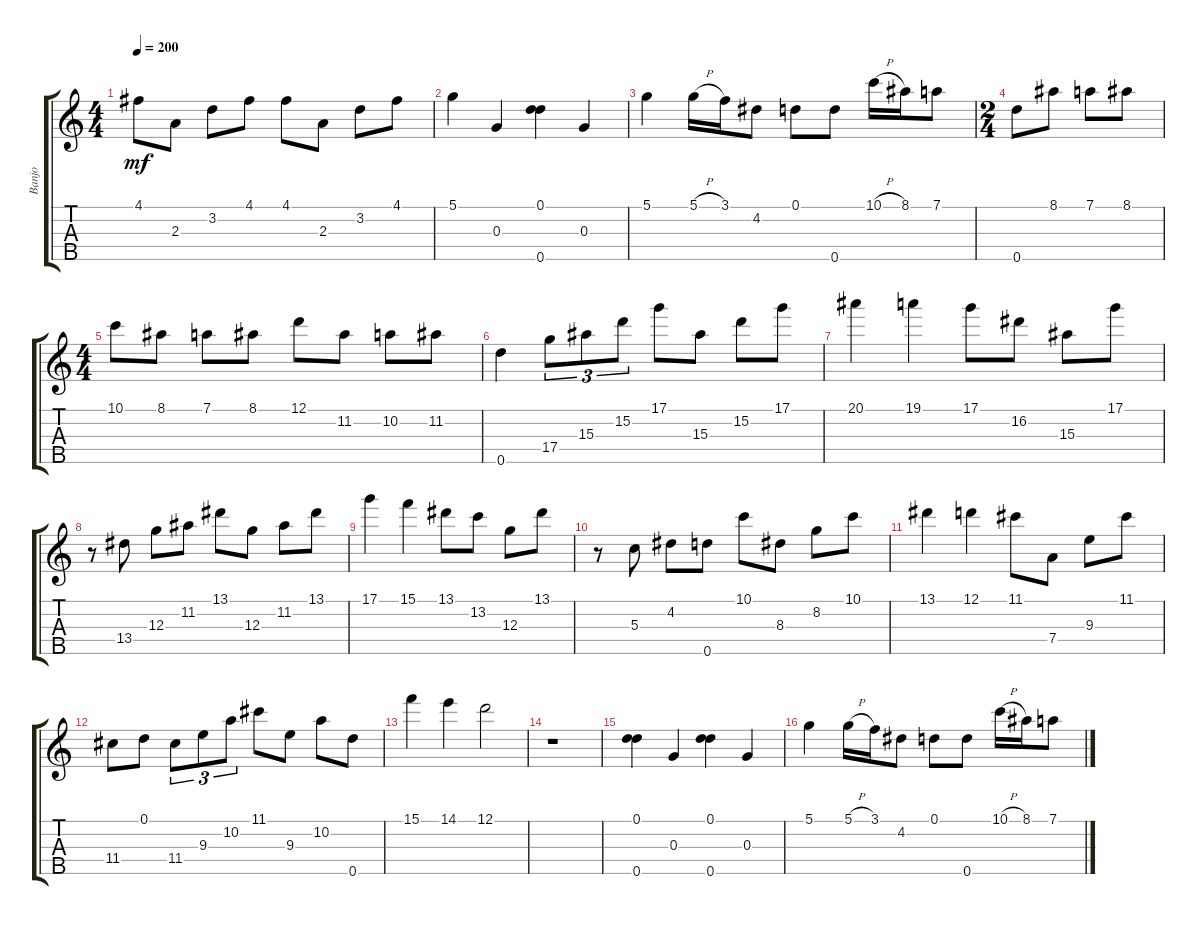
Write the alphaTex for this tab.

\track ("Banjo" "Banjo") {instrument banjo}
\staff {score tabs}
\tuning (D4 B3 G3 D3 D4) {hide}
\displaytranspose 12
\ts (4 4)
\tempo 200
\clef g2
\ks c
4.1.8{dy mf} 2.3.8 3.2.8 4.1.8 4.1.8 2.3.8 3.2.8 4.1.8 |
5.1.4 0.3.4 (0.1 0.5).4 0.3.4 |
5.1.4 5.1{h}.16 3.1.16 4.2.8 0.1.8 0.5.8 10.1{h}.16 8.1.16 7.1.8 |
\ts (2 4)
0.5.8 8.1.8 7.1.8 8.1.8 |
\ts (4 4)
10.1.8 8.1.8 7.1.8 8.1.8 12.1.8 11.2.8 10.2.8 11.2.8 |
0.5.4 17.4.8{tu (3 2)} 15.3.8{tu (3 2)} 15.2.8{tu (3 2)} 17.1.8 15.3.8 15.2.8 17.1.8 |
20.1.4 19.1.4 17.1.8 16.2.8 15.3.8 17.1.8 |
r.8 13.4.8 12.3.8 11.2.8 13.1.8 12.3.8 11.2.8 13.1.8 |
17.1.4 15.1.4 13.1.8 13.2.8 12.3.8 13.1.8 |
r.8 5.3.8 4.2.8 0.5.8 10.1.8 8.3.8 8.2.8 10.1.8 |
13.1.4 12.1.4 11.1.8 7.4.8 9.3.8 11.1.8 |
11.4.8 0.1.8 11.4.8{tu (3 2)} 9.3.8{tu (3 2)} 10.2.8{tu (3 2)} 11.1.8 9.3.8 10.2.8 0.5.8 |
15.1.4 14.1.4 12.1.2 |
\section ("" "")
r.1 |
(0.1 0.5).4 0.3.4 (0.1 0.5).4 0.3.4 |
5.1.4 5.1{h}.16 3.1.16 4.2.8 0.1.8 0.5.8 10.1{h}.16 8.1.16 7.1.8
